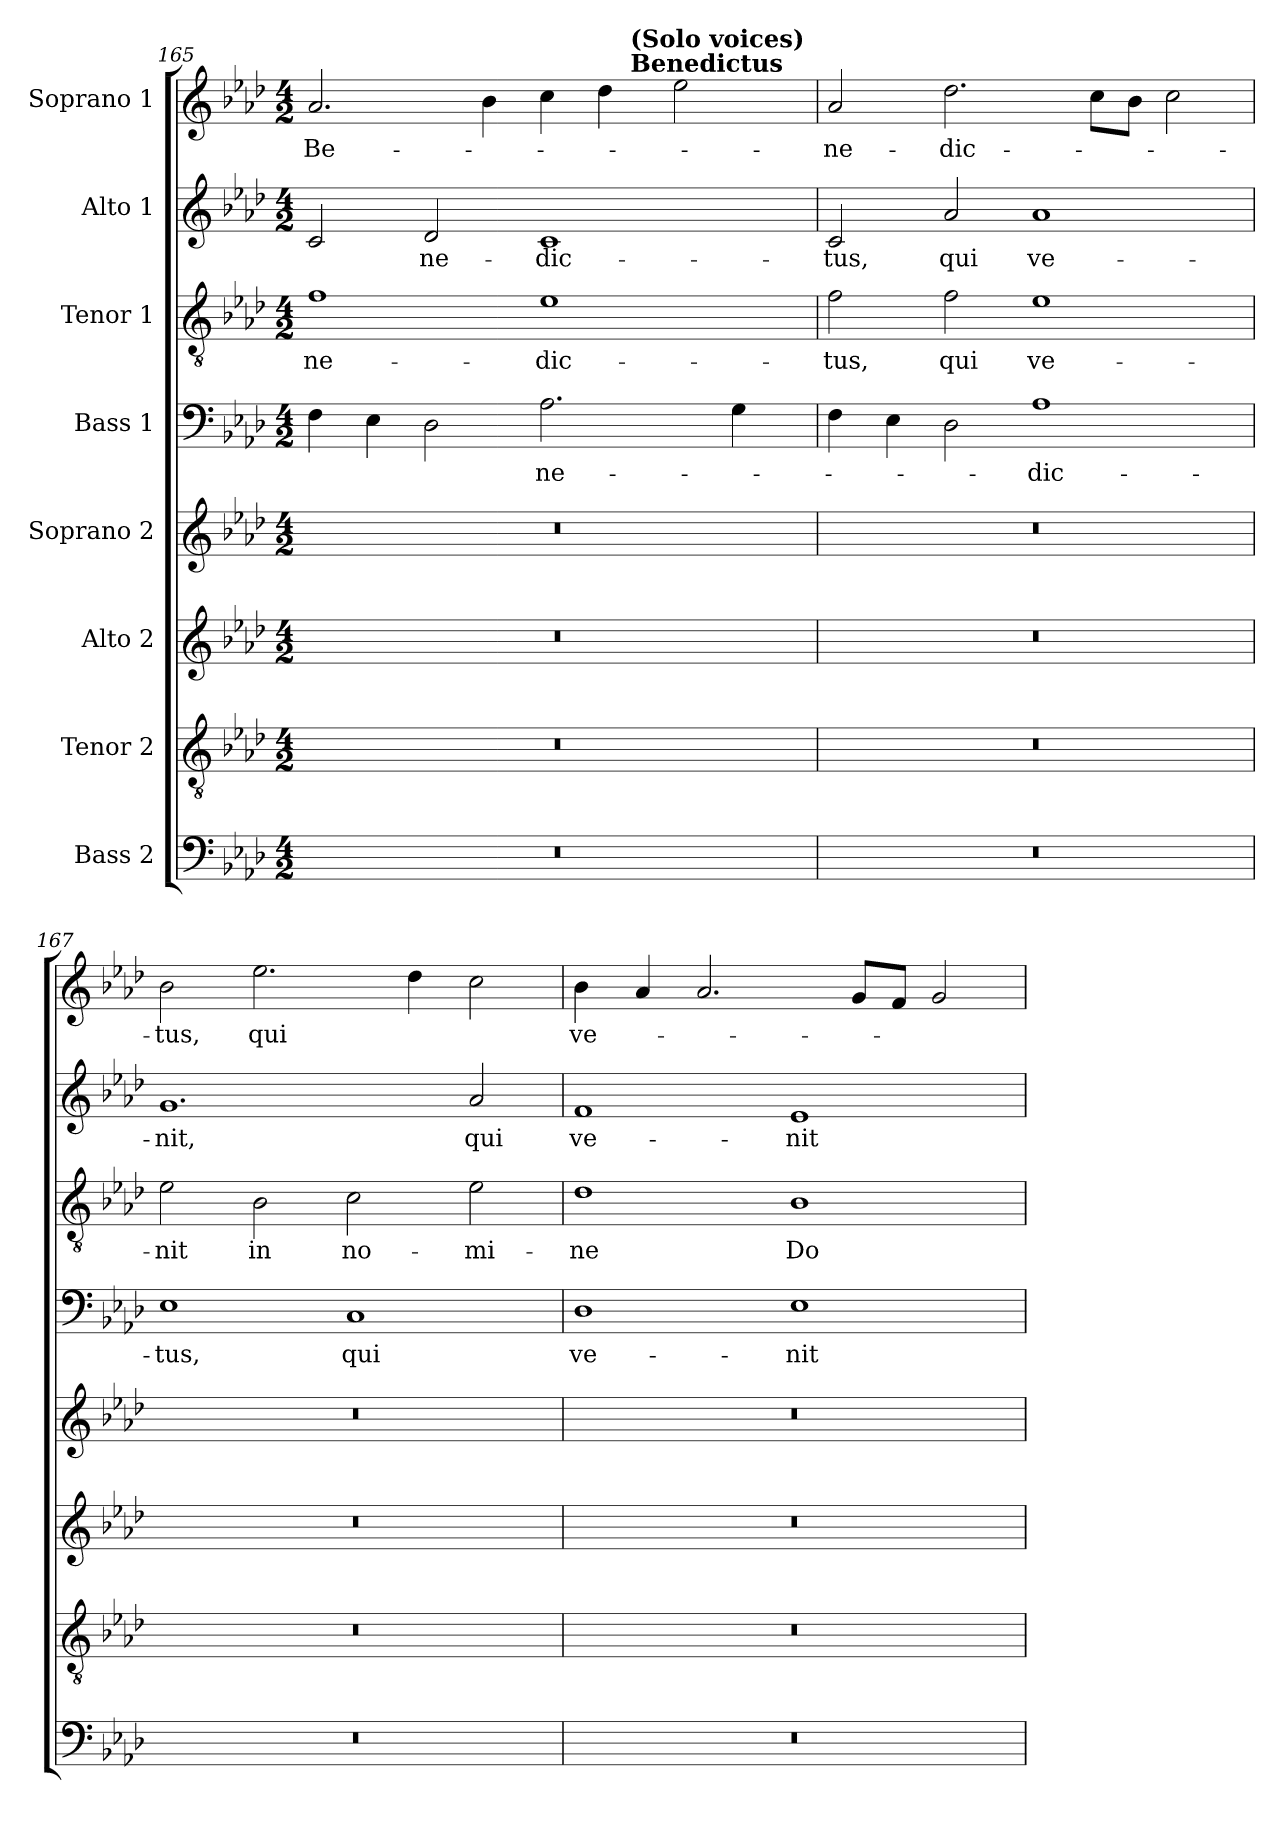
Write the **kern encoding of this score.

**kern	**kern	**kern	**kern	**kern	**text	**kern	**text	**kern	**text	**kern	**text
*part8	*part7	*part6	*part5	*part4	*part4	*part3	*part3	*part2	*part2	*part1	*part1
*staff8	*staff7	*staff6	*staff5	*staff4	*staff4	*staff3	*staff3	*staff2	*staff2	*staff1	*staff1
*I"Bass 2	*I"Tenor 2	*I"Alto 2	*I"Soprano 2	*I"Bass 1	*	*I"Tenor 1	*	*I"Alto 1	*	*I"Soprano 1	*
*clefF4	*clefGv2	*clefG2	*clefG2	*clefF4	*	*clefGv2	*	*clefG2	*	*clefG2	*
*k[b-e-a-d-]	*k[b-e-a-d-]	*k[b-e-a-d-]	*k[b-e-a-d-]	*k[b-e-a-d-]	*	*k[b-e-a-d-]	*	*k[b-e-a-d-]	*	*k[b-e-a-d-]	*
*A-:	*A-:	*A-:	*A-:	*A-:	*	*A-:	*	*A-:	*	*A-:	*
*M4/2	*M4/2	*M4/2	*M4/2	*M4/2	*	*M4/2	*	*M4/2	*	*M4/2	*
=165	=165	=165	=165	=165	=165	=165	=165	=165	=165	=165	=165
*	*	*	*	*	*	*	*	*	*	*^	*
0r	0r	0r	0r	4F\	.	1f	-ne-	2c/	.	2.a-/	1ryy	Be-
.	.	.	.	4E-\	.	.	.	.	.	.	.	.
.	.	.	.	2D-\	.	.	.	2d-/	-ne-	.	.	.
.	.	.	.	.	.	.	.	.	.	4b-\	.	.
.	.	.	.	2.A-\	-ne-	1e-	-dic-	1c	-dic-	4cc\	4ryy	.
.	.	.	.	.	.	.	.	.	.	4dd-\	16.ryy	.
!	!	!	!	!	!	!	!	!	!	!	!LO:TX:a:B:t=Benedictus	!
!	!	!	!	!	!	!	!	!	!	!	!LO:TX:a:B:t=(Solo voices)	!
.	.	.	.	.	.	.	.	.	.	.	2ryy	.
.	.	.	.	.	.	.	.	.	.	2ee-\	.	.
.	.	.	.	4G\	.	.	.	.	.	.	.	.
.	.	.	.	.	.	.	.	.	.	.	8ryy	.
.	.	.	.	.	.	.	.	.	.	.	32ryy	.
*	*	*	*	*	*	*	*	*	*	*v	*v	*
=166	=166	=166	=166	=166	=166	=166	=166	=166	=166	=166	=166
0r	0r	0r	0r	4F\	.	2f\	-tus,	2c/	-tus,	2a-/	-ne-
.	.	.	.	4E-\	.	.	.	.	.	.	.
.	.	.	.	2D-\	.	2f\	qui	2a-/	qui	2.dd-\	-dic-
.	.	.	.	1A-	-dic-	1e-	ve-	1a-	ve-	.	.
.	.	.	.	.	.	.	.	.	.	8cc\L	.
.	.	.	.	.	.	.	.	.	.	8b-\J	.
.	.	.	.	.	.	.	.	.	.	2cc\	.
=167	=167	=167	=167	=167	=167	=167	=167	=167	=167	=167	=167
0r	0r	0r	0r	1E-	-tus,	2e-\	-nit	1.g	-nit,	2b-\	-tus,
.	.	.	.	.	.	2B-\	in	.	.	2.ee-\	qui
.	.	.	.	1C	qui	2c\	no-	.	.	.	.
.	.	.	.	.	.	.	.	.	.	4dd-\	.
.	.	.	.	.	.	2e-\	-mi-	2a-/	qui	2cc\	.
=168	=168	=168	=168	=168	=168	=168	=168	=168	=168	=168	=168
0r	0r	0r	0r	1D-	ve-	1d-	-ne	1f	ve-	4b-\	ve-
.	.	.	.	.	.	.	.	.	.	4a-/	.
.	.	.	.	.	.	.	.	.	.	2.a-/	.
.	.	.	.	1E-	-nit	1B-	Do-	1e-	-nit	.	.
.	.	.	.	.	.	.	.	.	.	8g/L	.
.	.	.	.	.	.	.	.	.	.	8f/J	.
.	.	.	.	.	.	.	.	.	.	2g/	.
=	=	=	=	=	=	=	=	=	=	=	=
*-	*-	*-	*-	*-	*-	*-	*-	*-	*-	*-	*-
